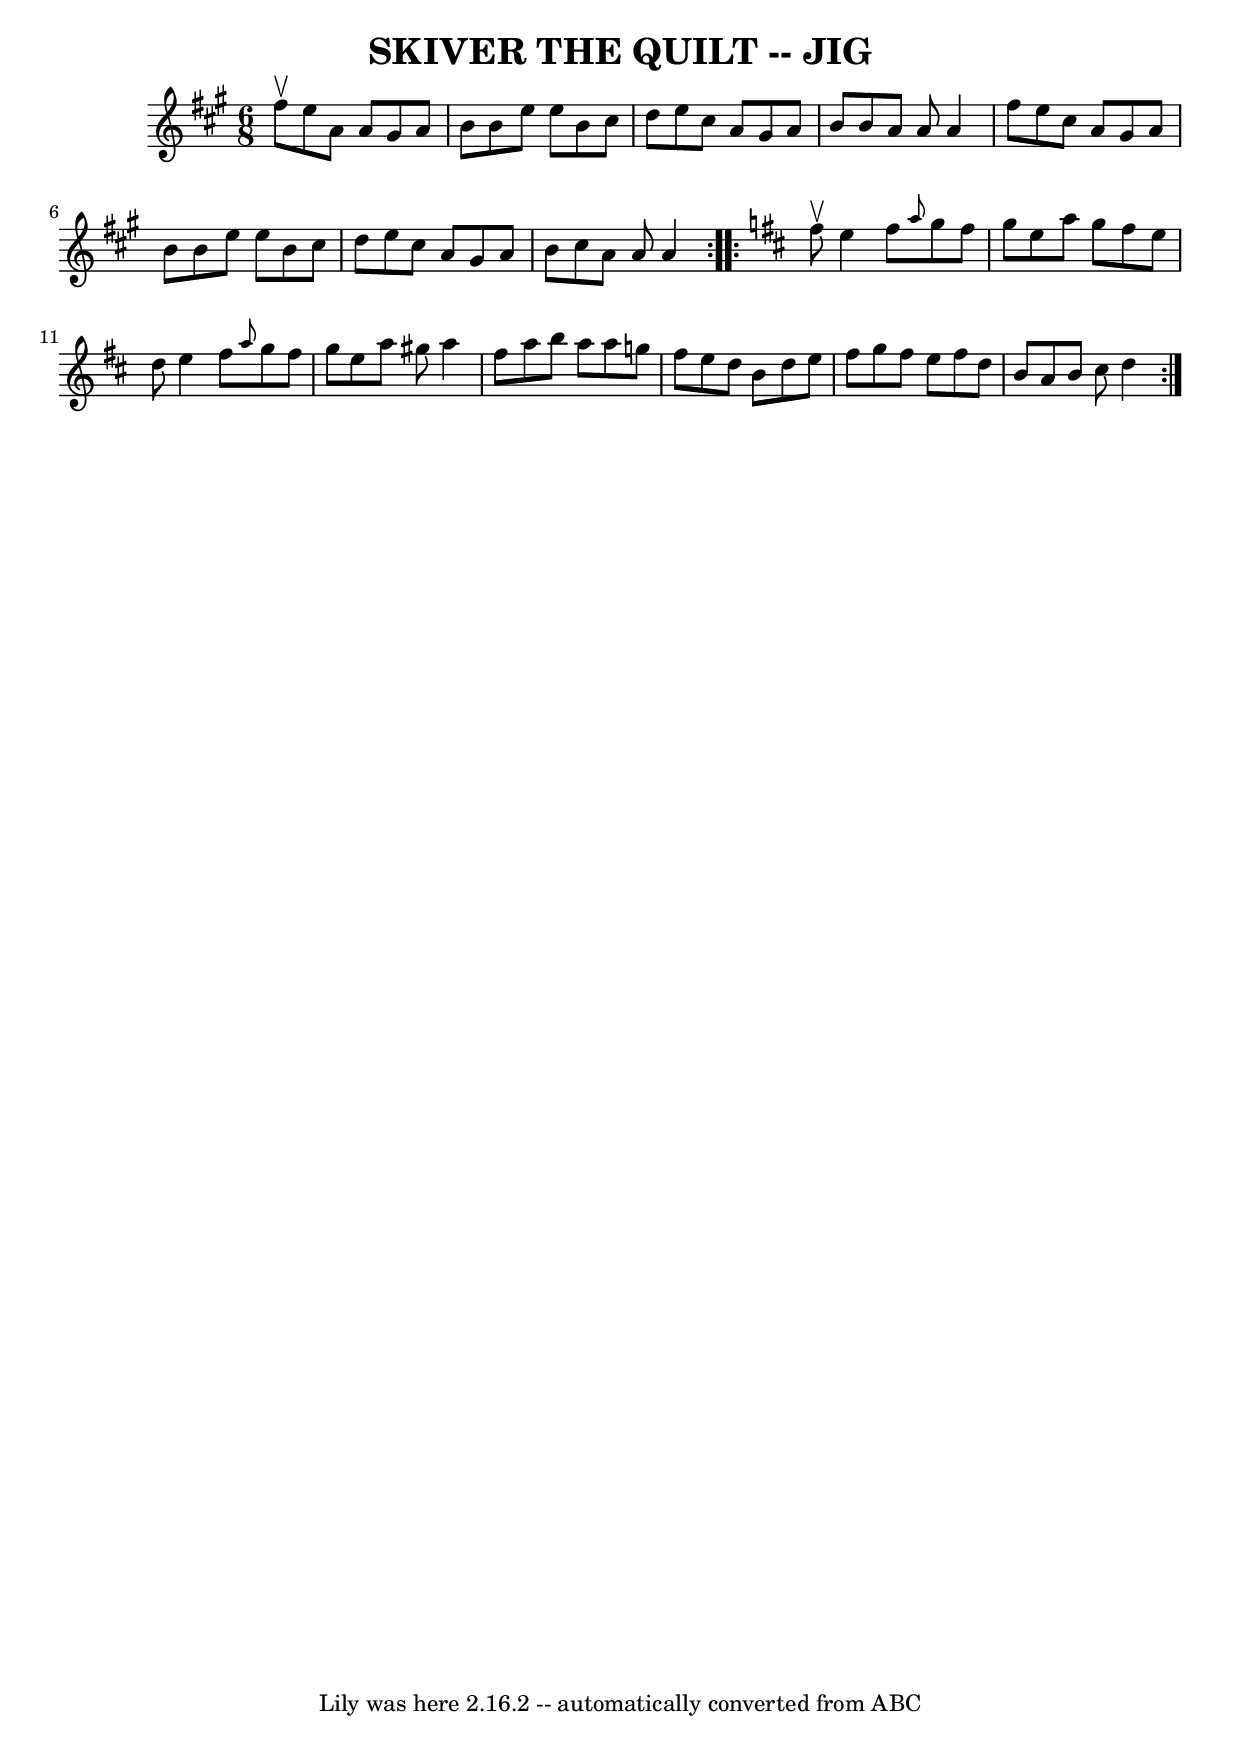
\version "2.16.2"
\include "Mammoth.ily"
\header {
  %% book = "Ryan's Mammoth Collection of Fiddle Tunes"
  crossRefNumber = "1"
  footnotes = ""
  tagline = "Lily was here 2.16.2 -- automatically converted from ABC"
  title = "SKIVER THE QUILT -- JIG"

}
voicedefault =  {



  \repeat volta 2 {

    \time 6/8 
    \key a \major fis''8^\upbow       |
    e''8 a'8 a'8    
    gis'8 a'8 b'8    |
    b'8 e''8 e''8 b'8 cis''8 d''8  
    |
    e''8 cis''8 a'8 gis'8 a'8 b'8    |
    b'8    
    a'8 a'8 a'4 fis''8        |
    e''8 cis''8 a'8 gis'8    
    a'8 b'8    |
    b'8 e''8 e''8 b'8 cis''8 d''8    
    |
    e''8 cis''8 a'8 gis'8 a'8 b'8    |
    cis''8    
    a'8 a'8 a'4    
  }   
  \key d \major   
  \repeat volta 2 {
    fis''8^\upbow     
    |
    e''4 fis''8  \grace { a''8  
			} g''8 fis''8 g''8    
    |
    e''8 a''8 g''8 fis''8 e''8 d''8    |
    e''4    
    fis''8  \grace { a''8  
		   } g''8 fis''8 g''8    |
    e''8 a''8 
    gis''8 a''4 fis''8        |
    a''8 b''8 a''8 a''8    
    g''!8 fis''8    |
    e''8 d''8 b'8 d''8 e''8 fis''8    
    |
    g''8 fis''8 e''8 fis''8 d''8 b'8    |
    a'8    
    b'8 cis''8 d''4    
  }   

}

\score{
  <<

    \context Staff="default"
    {
      \voicedefault 
      
    }

  >>
  \layout {
    
  }
  \midi {
  }

}
